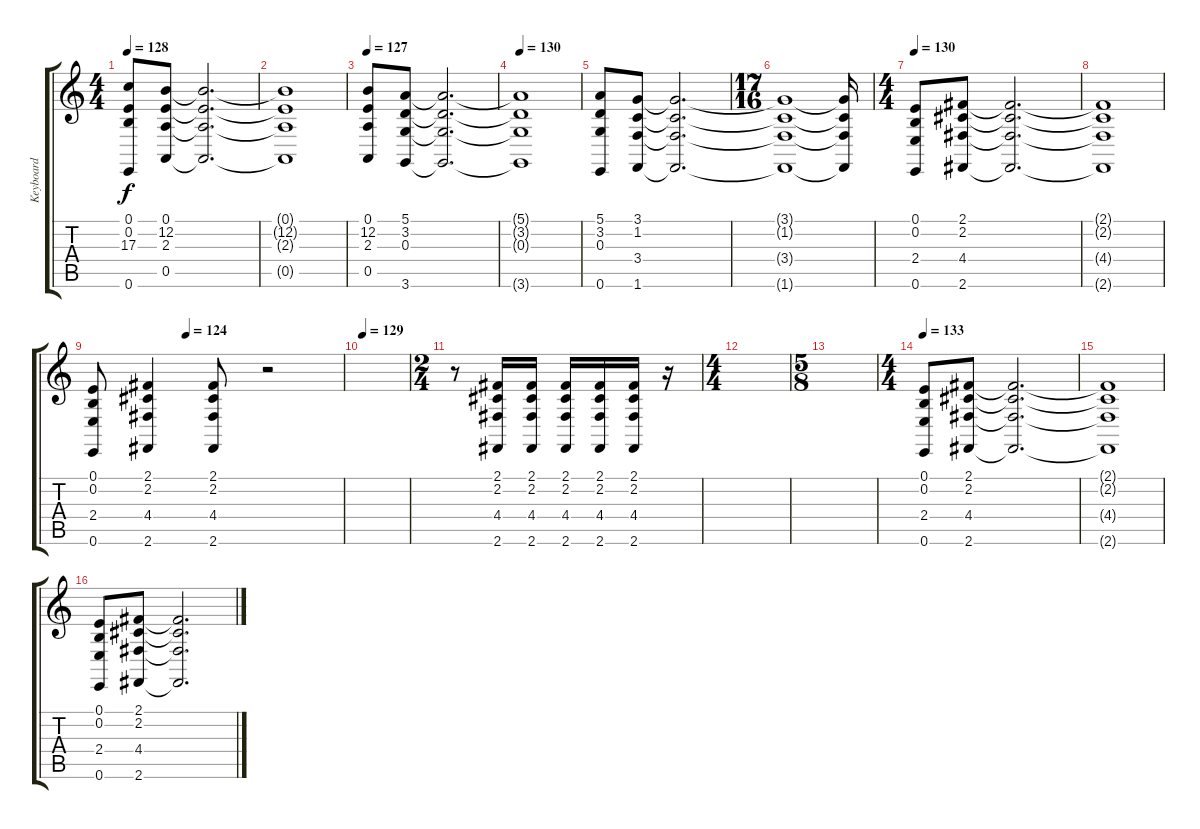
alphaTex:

\track ("Keyboard" "Keyboard") {instrument stringensemble1}
\staff {score tabs}
\tuning (E4 B3 G3 D3 A2 E2) {hide}
\ts (4 4)
\tempo 128
\clef g2
\ks aminor
(0.1 0.2 17.3 0.6).8{dy f} (0.1 12.2 2.3 0.5).8 (0.1{t} 12.2{t} 2.3{t} 0.5{t}).2{d} |
(0.1{t} 12.2{t} 2.3{t} 0.5{t}).1 |
\tempo 127
(0.1 12.2 2.3 0.5).8 (5.1 3.2 0.3 3.6).8 (5.1{t} 3.2{t} 0.3{t} 3.6{t}).2{d} |
\tempo 130
(5.1{t} 3.2{t} 0.3{t} 3.6{t}).1 |
(5.1 3.2 0.3 0.6).8 (3.1 1.2 3.4 1.6).8 (3.1{t} 1.2{t} 3.4{t} 1.6{t}).2{d} |
\ts (17 16)
(3.1{t} 1.2{t} 3.4{t} 1.6{t}).1 (3.1{t} 1.2{t} 3.4{t} 1.6{t}).16 |
\ts (4 4)
\tempo 130
(0.1 0.2 2.4 0.6).8 (2.1 2.2 4.4 2.6).8 (2.1{t} 2.2{t} 4.4{t} 2.6{t}).2{d} |
(2.1{t} 2.2{t} 4.4{t} 2.6{t}).1 |
\tempo (124 0.375)
(0.1 0.2 2.4 0.6).8 (2.1 2.2 4.4 2.6).4 (2.1 2.2 4.4 2.6).8 r.2 |
\tempo 129
|
\ts (2 4)
r.8 (2.1 2.2 4.4 2.6).16 (2.1 2.2 4.4 2.6).16 (2.1 2.2 4.4 2.6).16 (2.1 2.2 4.4 2.6).16 (2.1 2.2 4.4 2.6).16 r.16 |
\ts (4 4)
|
\ts (5 8)
|
\ts (4 4)
\tempo 133
(0.1 0.2 2.4 0.6).8 (2.1 2.2 4.4 2.6).8 (2.1{t} 2.2{t} 4.4{t} 2.6{t}).2{d} |
(2.1{t} 2.2{t} 4.4{t} 2.6{t}).1 |
(0.1 0.2 2.4 0.6).8 (2.1 2.2 4.4 2.6).8 (2.1{t} 2.2{t} 4.4{t} 2.6{t}).2{d}
